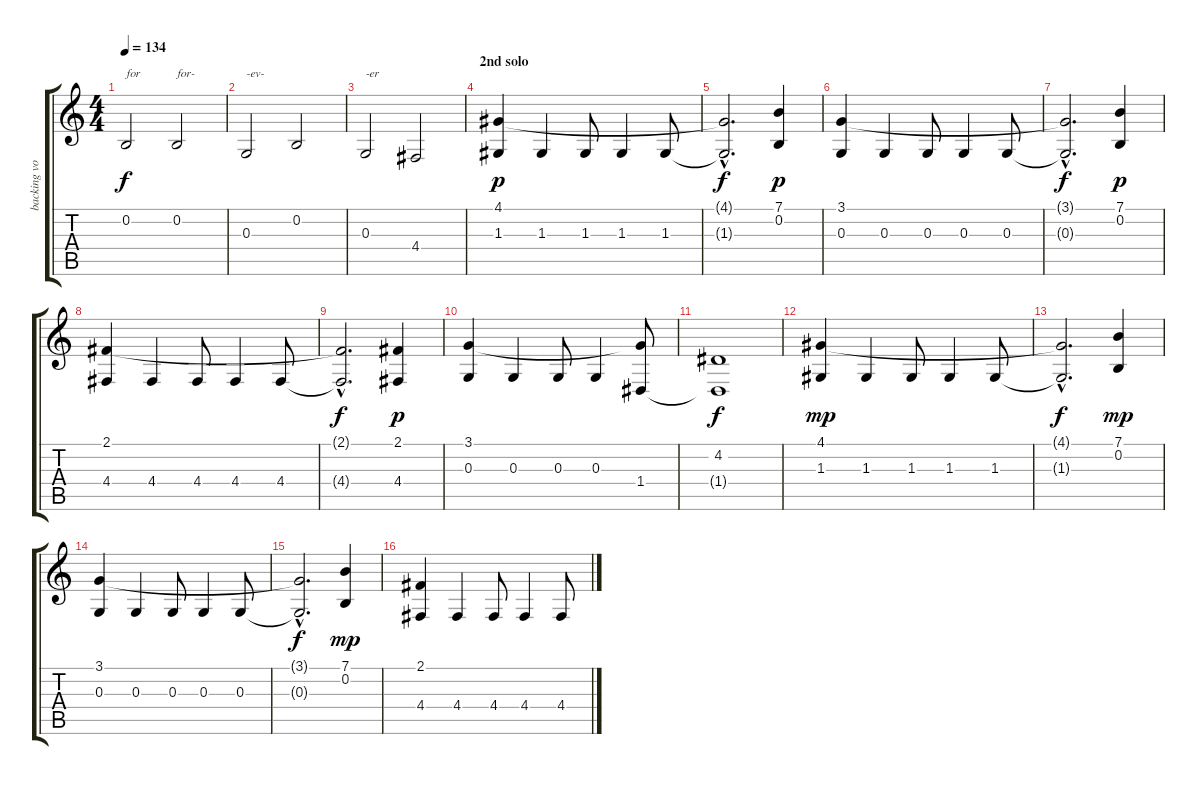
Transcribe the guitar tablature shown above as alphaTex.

\track ("backing vocals" "backing vo") {instrument synthvoice}
\staff {score tabs}
\tuning (E4 B3 G3 D3 A2 E2) {hide}
\ts (4 4)
\tempo 134
\clef g2
\ks c
0.2.2{txt "for" dy f} 0.2.2{txt "for-"} |
0.3.2{txt "-ev-"} 0.2.2 |
0.3.2{txt "-er"} 4.4.2 |
\section ("" "2nd solo")
(4.1 1.3).4{dy p} 1.3.4 1.3.8 1.3.4 1.3.8 |
(4.1{hac t} 1.3{hac t}).2{d dy f} (7.1 0.2).4{dy p} |
(3.1 0.3).4 0.3.4 0.3.8 0.3.4 0.3.8 |
(3.1{hac t} 0.3{hac t}).2{d dy f} (7.1 0.2).4{dy p} |
(2.1 4.4).4 4.4.4 4.4.8 4.4.4 4.4.8 |
(2.1{hac t} 4.4{hac t}).2{d dy f} (2.1 4.4).4{dy p} |
(3.1 0.3).4 0.3.4 0.3.8 0.3.4 (3.1{t} 1.4).8 |
(4.2 1.4{t}).1{dy f} |
(4.1 1.3).4{dy mp} 1.3.4 1.3.8 1.3.4 1.3.8 |
(4.1{hac t} 1.3{hac t}).2{d dy f} (7.1 0.2).4{dy mp} |
(3.1 0.3).4 0.3.4 0.3.8 0.3.4 0.3.8 |
(3.1{hac t} 0.3{hac t}).2{d dy f} (7.1 0.2).4{dy mp} |
(2.1 4.4).4 4.4.4 4.4.8 4.4.4 4.4.8
